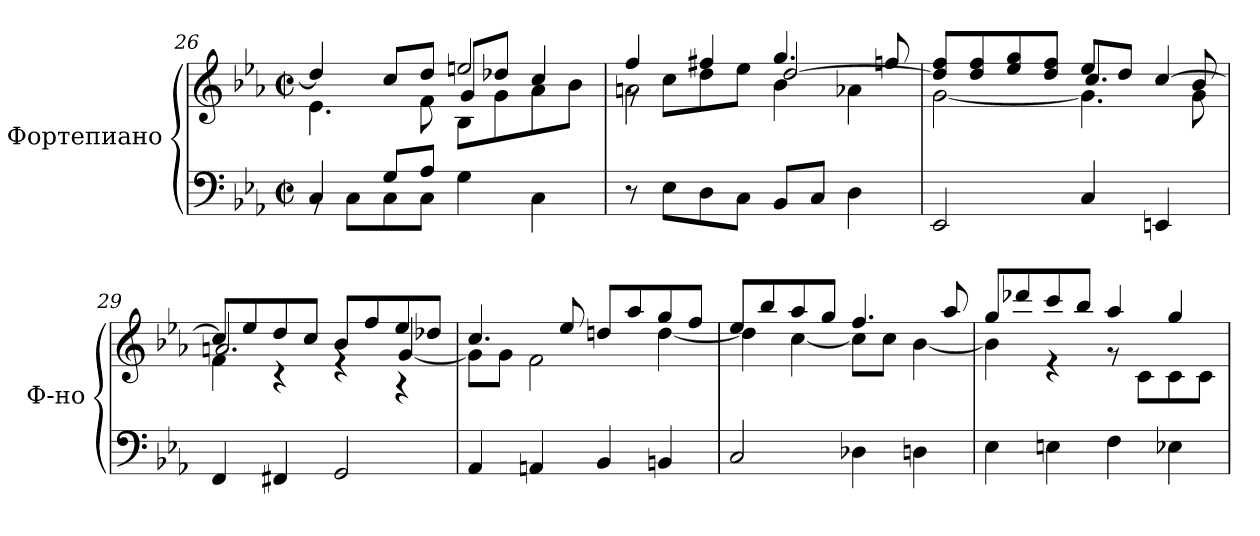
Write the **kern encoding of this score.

**kern	**kern
*part1	*part1
*staff2	*staff1
*I"Фортепиано	*
*I'Ф-но	*
*clefF4	*clefG2
*k[b-e-a-]	*k[b-e-a-]
*c:	*c:
*M2/2	*M2/2
*met(c|)	*met(c|)
=26	=26
*^	*^
*	*	*	*^
4C/	8rBB	4dd/]	4.e-\	2ryy
.	8C\L	.	.	.
8G/L	8C\	8cc/L	.	.
8A-/J	8C\J	8dd/J	8f\	.
2ryy	4G\	2een/	8B-\L	8g/L
.	.	.	8g\	8dd-X/J
.	4C\	.	8a-\	4cc/
.	.	.	8b-\J	.
*v	*v	*	*	*
=27	=27	=27	=27
8r	4ff/	2an\	8rg
8E-\L	.	.	8cc\L
8D\	4ff#X/	.	8dd\
8C\J	.	.	8ee-\J
8BB-/L	4.gg/	4b-\	[2dd/
8C/J	.	.	.
4D\	.	4a-X\	.
.	8ffn/	.	.
!!LO:PB:g=z	!!	!!
=28	=28	=28	=28
2EE-/	8dd/] 8ff/L	[2g\	2ryy
.	8dd/ 8ff/	.	.
.	8ee-/ 8gg/	.	.
.	8dd/ 8ff/J	.	.
4C/	8ee-/L	4.g\]	4.cc/
.	8dd/J	.	.
4EEn/	[4cc/	.	.
.	.	8g\	8b-/
=29	=29	=29	=29
4FF/	8cc/L]	4f\	2.an/
.	8ee-/	.	.
4FF#X/	8dd/	4rc	.
.	8cc/J	.	.
2GG/	8b-/L	4re	.
.	8ff/	.	.
.	8ee-/	[4g/	4rA
.	8dd-X/J	.	.
*	*	*v	*v
=30	=30	=30
4AA-/	4.cc/	8g\L]
.	.	8g\J
4AAn/	.	2f\
.	8ee-/	.
4BB-/	8ddn/L	.
.	8aa-/	.
4BBn/	8gg/	[4dd\
.	8ff/J	.
=31	=31	=31
2C/	8ee-/L	4dd\]
.	8bb-/	.
.	8aa-/	[4cc\
.	8gg/J	.
4D-X\	4.ff/	8cc\L]
.	.	8cc\J
4Dn\	.	[4b-\
.	8aa-/	.
!!LO:LB:g=z	!!
=32	=32	=32
4E-\	8gg/L	4b-\]
.	8ddd-X/	.
4En\	8ccc/	4r
.	8bb-/J	.
4F\	4aa-/	8rg
.	.	8c\L
4E-X\	4gg/	8c\
.	.	8c\J
*	*v	*v
=	=
*-	*-
